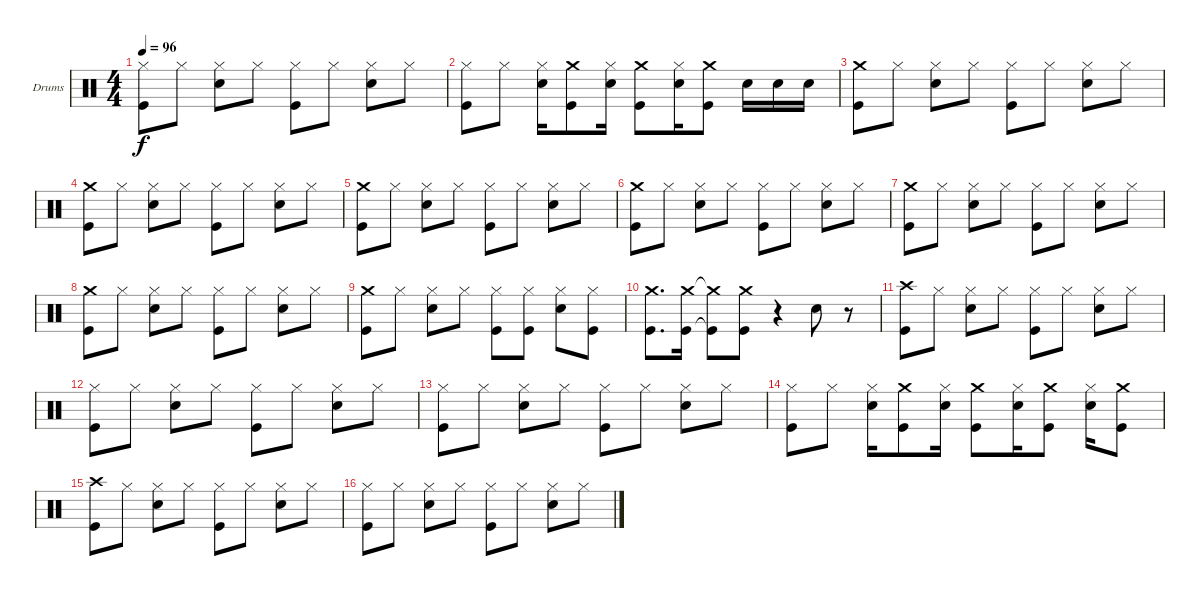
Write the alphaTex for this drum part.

\bracketExtendMode groupsimilarinstruments
\firstSystemTrackNameOrientation horizontal
\otherSystemsTrackNameOrientation horizontal
\track ("Drumkit" "Drums") {instrument percussion}
\staff {score}
\articulation defaults
\ts (4 4)
\tempo 96
\clef neutral
\ks c
("Hi-Hat (closed)" "Kick (hit)").8{dy f} "Hi-Hat (closed)".8 ("Hi-Hat (closed)" "Snare (hit) 2").8 "Hi-Hat (closed)".8 ("Hi-Hat (closed)" "Kick (hit)").8 "Hi-Hat (closed)".8 ("Hi-Hat (closed)" "Snare (hit) 2").8 "Hi-Hat (closed)".8 |
("Hi-Hat (closed)" "Kick (hit)").8 "Hi-Hat (closed)".8 ("Hi-Hat (closed)" "Snare (hit) 2").16 ("Crash medium (hit)" "Kick (hit)").8 ("Hi-Hat (closed)" "Snare (hit) 2").16 ("Crash medium (hit)" "Kick (hit)").8 ("Hi-Hat (closed)" "Snare (hit) 2").16 ("Crash medium (hit)" "Kick (hit)").8 "Snare (hit) 2".16 "Snare (hit) 2".16 "Snare (hit) 2".16 |
("Crash medium (hit)" "Kick (hit)").8 "Hi-Hat (closed)".8 ("Hi-Hat (closed)" "Snare (hit) 2").8 "Hi-Hat (closed)".8 ("Hi-Hat (closed)" "Kick (hit)").8 "Hi-Hat (closed)".8 ("Hi-Hat (closed)" "Snare (hit) 2").8 "Hi-Hat (closed)".8 |
("Crash medium (hit)" "Kick (hit)").8 "Hi-Hat (closed)".8 ("Hi-Hat (closed)" "Snare (hit) 2").8 "Hi-Hat (closed)".8 ("Hi-Hat (closed)" "Kick (hit)").8 "Hi-Hat (closed)".8 ("Hi-Hat (closed)" "Snare (hit) 2").8 "Hi-Hat (closed)".8 |
("Crash medium (hit)" "Kick (hit)").8 "Hi-Hat (closed)".8 ("Hi-Hat (closed)" "Snare (hit) 2").8 "Hi-Hat (closed)".8 ("Hi-Hat (closed)" "Kick (hit)").8 "Hi-Hat (closed)".8 ("Hi-Hat (closed)" "Snare (hit) 2").8 "Hi-Hat (closed)".8 |
("Crash medium (hit)" "Kick (hit)").8 "Hi-Hat (closed)".8 ("Hi-Hat (closed)" "Snare (hit) 2").8 "Hi-Hat (closed)".8 ("Hi-Hat (closed)" "Kick (hit)").8 "Hi-Hat (closed)".8 ("Hi-Hat (closed)" "Snare (hit) 2").8 "Hi-Hat (closed)".8 |
("Crash medium (hit)" "Kick (hit)").8 "Hi-Hat (closed)".8 ("Hi-Hat (closed)" "Snare (hit) 2").8 "Hi-Hat (closed)".8 ("Hi-Hat (closed)" "Kick (hit)").8 "Hi-Hat (closed)".8 ("Hi-Hat (closed)" "Snare (hit) 2").8 "Hi-Hat (closed)".8 |
("Crash medium (hit)" "Kick (hit)").8 "Hi-Hat (closed)".8 ("Hi-Hat (closed)" "Snare (hit) 2").8 "Hi-Hat (closed)".8 ("Hi-Hat (closed)" "Kick (hit)").8 "Hi-Hat (closed)".8 ("Hi-Hat (closed)" "Snare (hit) 2").8 "Hi-Hat (closed)".8 |
("Crash medium (hit)" "Kick (hit)").8 "Hi-Hat (closed)".8 ("Hi-Hat (closed)" "Snare (hit) 2").8 "Hi-Hat (closed)".8 ("Hi-Hat (closed)" "Kick (hit)").8 ("Hi-Hat (closed)" "Kick (hit)").8 ("Hi-Hat (closed)" "Snare (hit) 2").8 ("Hi-Hat (closed)" "Kick (hit)").8 |
("Crash medium (hit)" "Kick (hit)").8{d} ("Crash medium (hit)" "Kick (hit)").16 ("Crash medium (hit)"{t} "Kick (hit)"{t}).8 ("Crash medium (hit)" "Kick (hit)").8 r.4 "Snare (hit) 2".8 r.8 |
("Crash high (hit)" "Kick (hit)").8 "Hi-Hat (closed)".8 ("Hi-Hat (closed)" "Snare (hit) 2").8 "Hi-Hat (closed)".8 ("Hi-Hat (closed)" "Kick (hit)").8 "Hi-Hat (closed)".8 ("Hi-Hat (closed)" "Snare (hit) 2").8 "Hi-Hat (closed)".8 |
("Hi-Hat (closed)" "Kick (hit)").8 "Hi-Hat (closed)".8 ("Hi-Hat (closed)" "Snare (hit) 2").8 "Hi-Hat (closed)".8 ("Hi-Hat (closed)" "Kick (hit)").8 "Hi-Hat (closed)".8 ("Hi-Hat (closed)" "Snare (hit) 2").8 "Hi-Hat (closed)".8 |
("Hi-Hat (closed)" "Kick (hit)").8 "Hi-Hat (closed)".8 ("Hi-Hat (closed)" "Snare (hit) 2").8 "Hi-Hat (closed)".8 ("Hi-Hat (closed)" "Kick (hit)").8 "Hi-Hat (closed)".8 ("Hi-Hat (closed)" "Snare (hit) 2").8 "Hi-Hat (closed)".8 |
("Hi-Hat (closed)" "Kick (hit)").8 "Hi-Hat (closed)".8 ("Hi-Hat (closed)" "Snare (hit) 2").16 ("Crash medium (hit)" "Kick (hit)").8 ("Hi-Hat (closed)" "Snare (hit) 2").16 ("Crash medium (hit)" "Kick (hit)").8 ("Hi-Hat (closed)" "Snare (hit) 2").16 ("Crash medium (hit)" "Kick (hit)").8 ("Hi-Hat (closed)" "Snare (hit) 2").16 ("Crash medium (hit)" "Kick (hit)").8 |
("Crash high (hit)" "Kick (hit)").8 "Hi-Hat (closed)".8 ("Hi-Hat (closed)" "Snare (hit) 2").8 "Hi-Hat (closed)".8 ("Hi-Hat (closed)" "Kick (hit)").8 "Hi-Hat (closed)".8 ("Hi-Hat (closed)" "Snare (hit) 2").8 "Hi-Hat (closed)".8 |
("Hi-Hat (closed)" "Kick (hit)").8 "Hi-Hat (closed)".8 ("Hi-Hat (closed)" "Snare (hit) 2").8 "Hi-Hat (closed)".8 ("Hi-Hat (closed)" "Kick (hit)").8 "Hi-Hat (closed)".8 ("Hi-Hat (closed)" "Snare (hit) 2").8 "Hi-Hat (closed)".8
